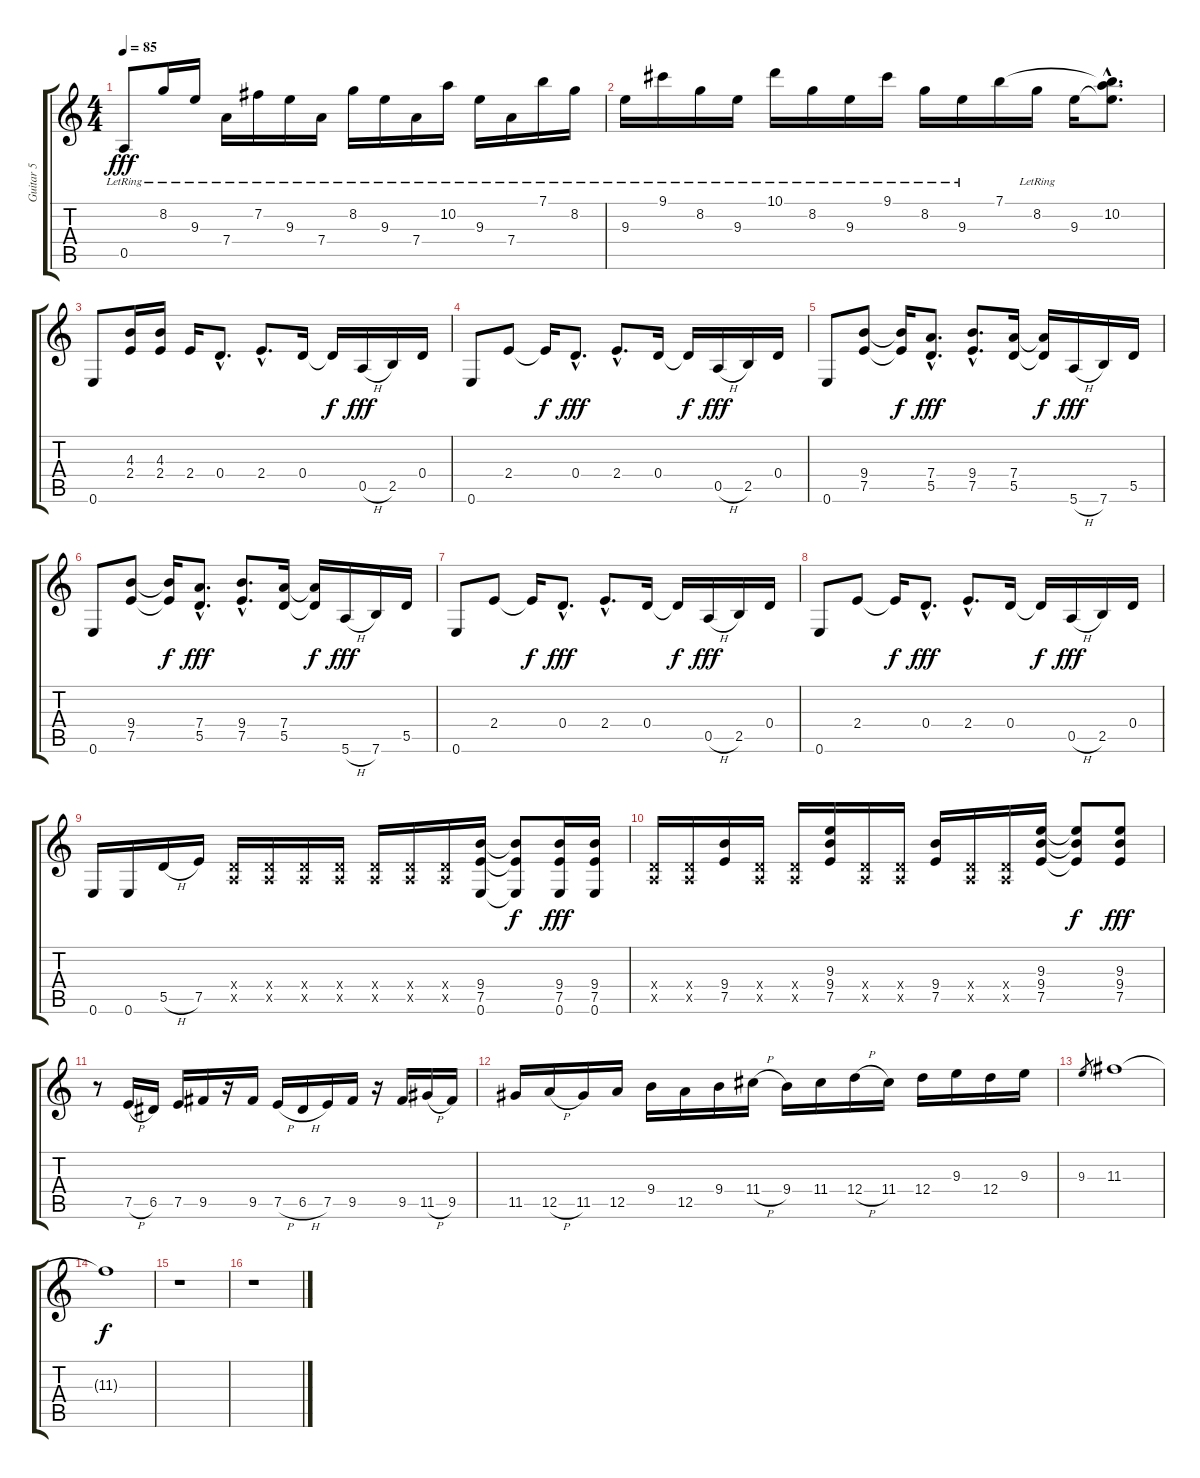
\track ("Guitar 5" "Guitar 5") {instrument distortionguitar}
\staff {score tabs}
\tuning (E4 B3 G3 D3 A2 E2) {hide}
\ts (4 4)
\tempo 85
\clef g2
\ks c
0.5{lr}.8{dy fff} 8.2{lr}.16 9.3{lr}.16 7.4{lr}.16 7.2{lr}.16 9.3{lr}.16 7.4{lr}.16 8.2{lr}.16 9.3{lr}.16 7.4{lr}.16 10.2{lr}.16 9.3{lr}.16 7.4{lr}.16 7.1{lr}.16 8.2{lr}.16 |
9.3{lr}.16 9.1{lr}.16 8.2{lr}.16 9.3{lr}.16 10.1{lr}.16 8.2{lr}.16 9.3{lr}.16 9.1{lr}.16 8.2{lr}.16 9.3{lr}.16 7.1.16 8.2{lr}.16 9.3.16 (7.1{hac t} 10.2{hac} 9.3{hac t}).8{d} |
0.6.8 (4.3 2.4).16 (4.3 2.4).16 2.4.16 0.4{hac}.8{d} 2.4{hac}.8{d} 0.4.16 0.4{t}.16{dy f} 0.5{h}.16{dy fff} 2.5.16 0.4.16 |
0.6.8 2.4.8 2.4{t}.16{dy f} 0.4{hac}.8{d dy fff} 2.4{hac}.8{d} 0.4.16 0.4{t}.16{dy f} 0.5{h}.16{dy fff} 2.5.16 0.4.16 |
0.6.8 (9.4 7.5).8 (9.4{t} 7.5{t}).16{dy f} (7.4{hac} 5.5{hac}).8{d dy fff} (9.4{hac} 7.5{hac}).8{d} (7.4 5.5).16 (7.4{t} 5.5{t}).16{dy f} 5.6{h}.16{dy fff} 7.6.16 5.5.16 |
0.6.8 (9.4 7.5).8 (9.4{t} 7.5{t}).16{dy f} (7.4{hac} 5.5{hac}).8{d dy fff} (9.4{hac} 7.5{hac}).8{d} (7.4 5.5).16 (7.4{t} 5.5{t}).16{dy f} 5.6{h}.16{dy fff} 7.6.16 5.5.16 |
0.6.8 2.4.8 2.4{t}.16{dy f} 0.4{hac}.8{d dy fff} 2.4{hac}.8{d} 0.4.16 0.4{t}.16{dy f} 0.5{h}.16{dy fff} 2.5.16 0.4.16 |
0.6.8 2.4.8 2.4{t}.16{dy f} 0.4{hac}.8{d dy fff} 2.4{hac}.8{d} 0.4.16 0.4{t}.16{dy f} 0.5{h}.16{dy fff} 2.5.16 0.4.16 |
0.6.16 0.6.16 5.5{h}.16 7.5.16 (0.4{x} 0.5{x}).16 (0.4{x} 0.5{x}).16 (0.4{x} 0.5{x}).16 (0.4{x} 0.5{x}).16 (0.4{x} 0.5{x}).16 (0.4{x} 0.5{x}).16 (0.4{x} 0.5{x}).16 (9.4 7.5 0.6).16 (9.4{t} 7.5{t} 0.6{t}).8{dy f} (9.4 7.5 0.6).16{dy fff} (9.4 7.5 0.6).16 |
(0.4{x} 0.5{x}).16 (0.4{x} 0.5{x}).16 (9.4 7.5).16 (0.4{x} 0.5{x}).16 (0.4{x} 0.5{x}).16 (9.3 9.4 7.5).16 (0.4{x} 0.5{x}).16 (0.4{x} 0.5{x}).16 (9.4 7.5).16 (0.4{x} 0.5{x}).16 (0.4{x} 0.5{x}).16 (9.3 9.4 7.5).16 (9.3{t} 9.4{t} 7.5{t}).8{dy f} (9.3 9.4 7.5).8{dy fff} |
r.8 7.5{h}.16 6.5.16 7.5.16 9.5.16 r.16 9.5.16 7.5{h}.16 6.5{h}.16 7.5.16 9.5.16 r.16 9.5.16 11.5{h}.16 9.5.16 |
11.5.16 12.5{h}.16 11.5.16 12.5.16 9.4.16 12.5.16 9.4.16 11.4{h}.16 9.4.16 11.4.16 12.4{h}.16 11.4.16 12.4.16 9.3.16 12.4.16 9.3.16 |
9.3.8{gr} 11.3.1 |
11.3{t}.1{dy f} |
r.1 |
r.1
